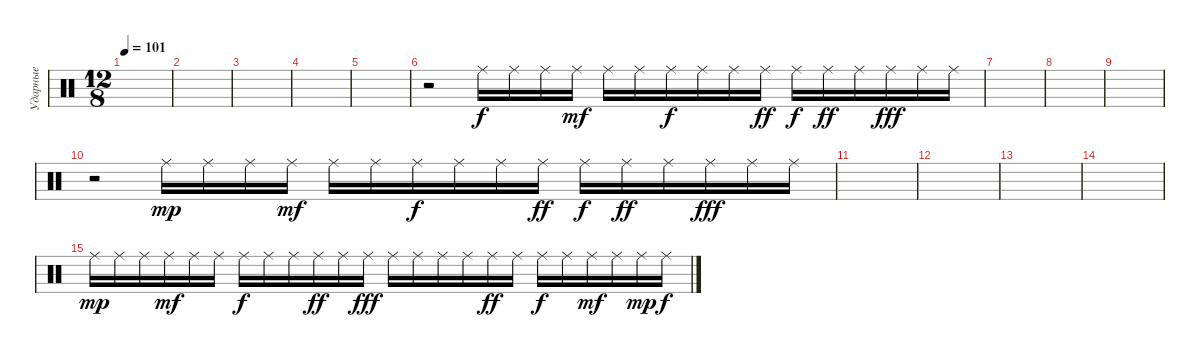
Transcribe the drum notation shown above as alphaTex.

\track ("Ударные" "Ударные") {instrument percussion}
\staff {score}
\articulation defaults
\ts (12 8)
\tempo 101
\clef neutral
\ks c
|
|
|
|
|
r.2 "Ride (middle)".16 "Ride (middle)".16 "Ride (middle)".16 "Ride (middle)".16{dy mf} "Ride (middle)".16 "Ride (middle)".16 "Ride (middle)".16{dy f} "Ride (middle)".16 "Ride (middle)".16 "Ride (middle)".16{dy ff} "Ride (middle)".16{dy f} "Ride (middle)".16{dy ff} "Ride (middle)".16 "Ride (middle)".16{dy fff} "Ride (middle)".16 "Ride (middle)".16 |
|
|
|
r.2 "Ride (middle)".16{dy mp} "Ride (middle)".16 "Ride (middle)".16 "Ride (middle)".16{dy mf} "Ride (middle)".16 "Ride (middle)".16 "Ride (middle)".16{dy f} "Ride (middle)".16 "Ride (middle)".16 "Ride (middle)".16{dy ff} "Ride (middle)".16{dy f} "Ride (middle)".16{dy ff} "Ride (middle)".16 "Ride (middle)".16{dy fff} "Ride (middle)".16 "Ride (middle)".16 |
|
|
|
|
"Ride (middle)".16{dy mp} "Ride (middle)".16 "Ride (middle)".16 "Ride (middle)".16{dy mf} "Ride (middle)".16 "Ride (middle)".16 "Ride (middle)".16{dy f} "Ride (middle)".16 "Ride (middle)".16 "Ride (middle)".16{dy ff} "Ride (middle)".16 "Ride (middle)".16{dy fff} "Ride (middle)".16 "Ride (middle)".16 "Ride (middle)".16 "Ride (middle)".16 "Ride (middle)".16{dy ff} "Ride (middle)".16 "Ride (middle)".16{dy f} "Ride (middle)".16 "Ride (middle)".16{dy mf} "Ride (middle)".16 "Ride (middle)".16{dy mp} "Ride (middle)".16{dy f}
